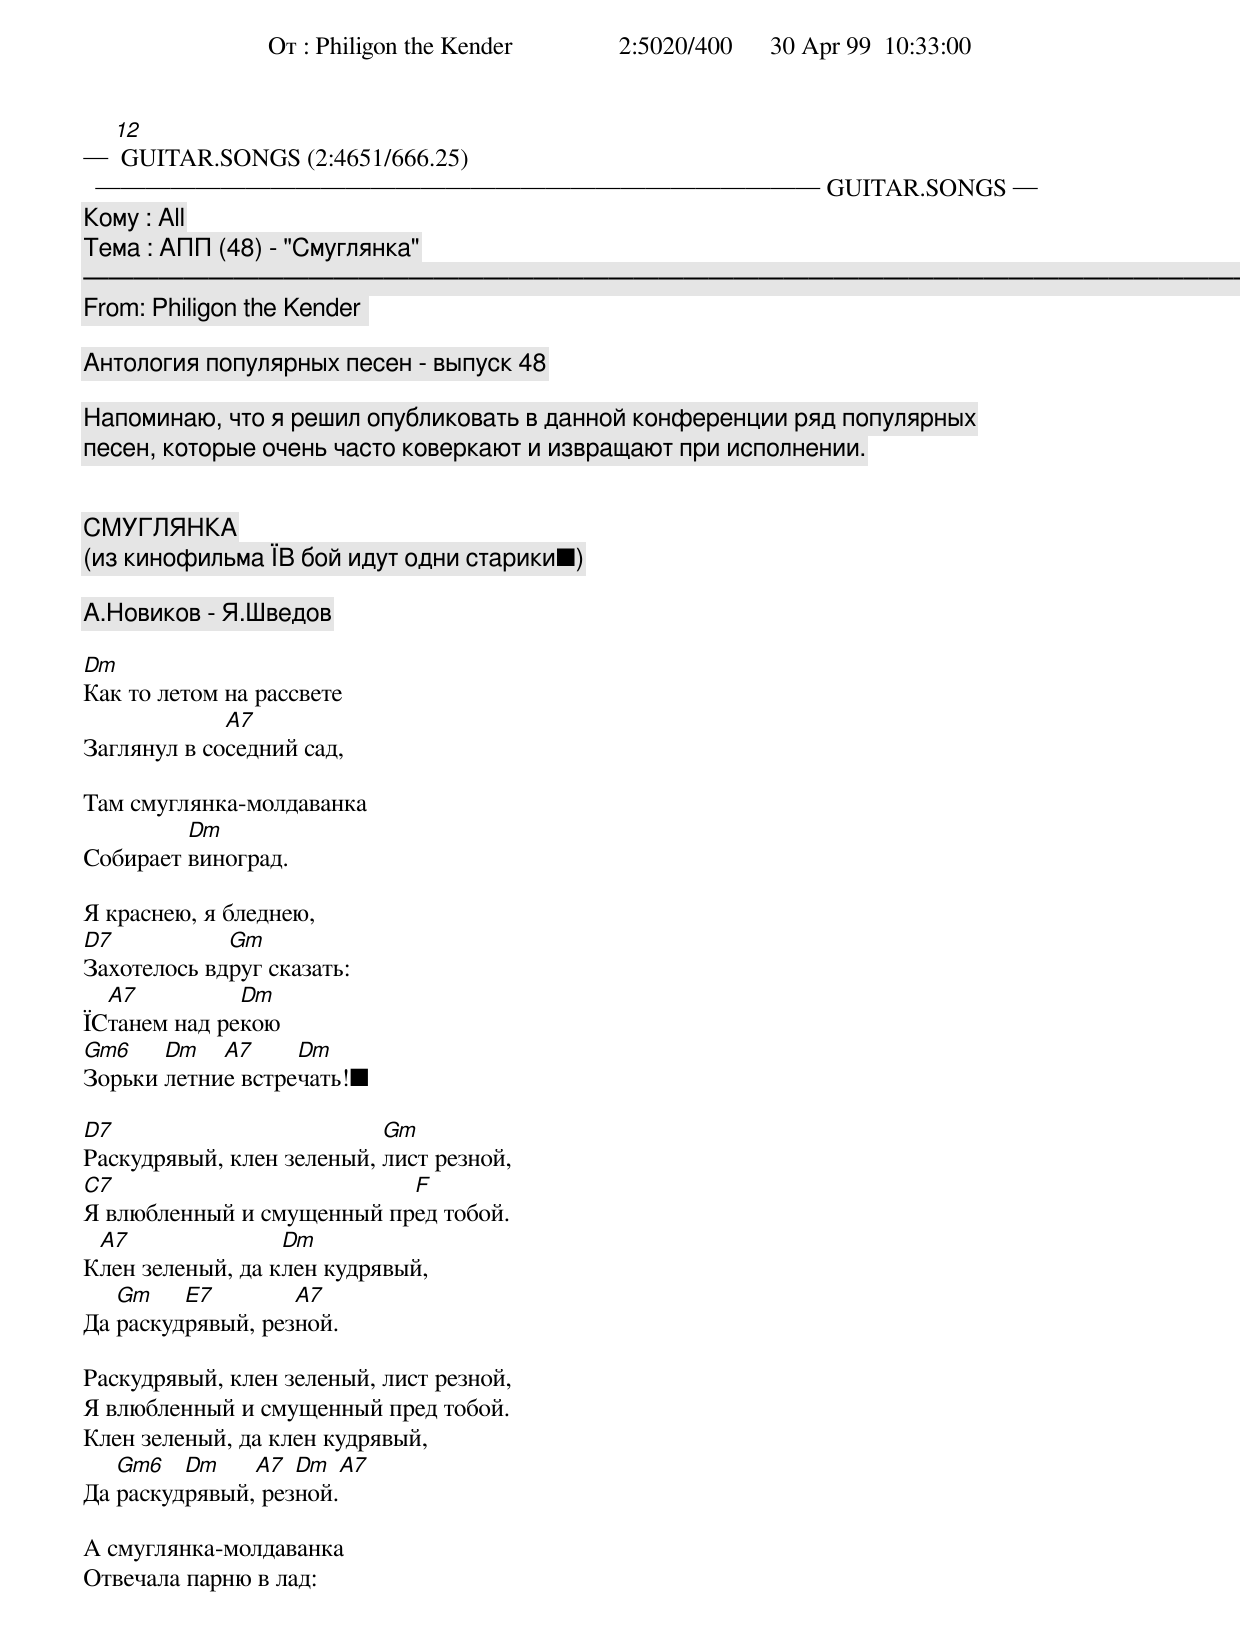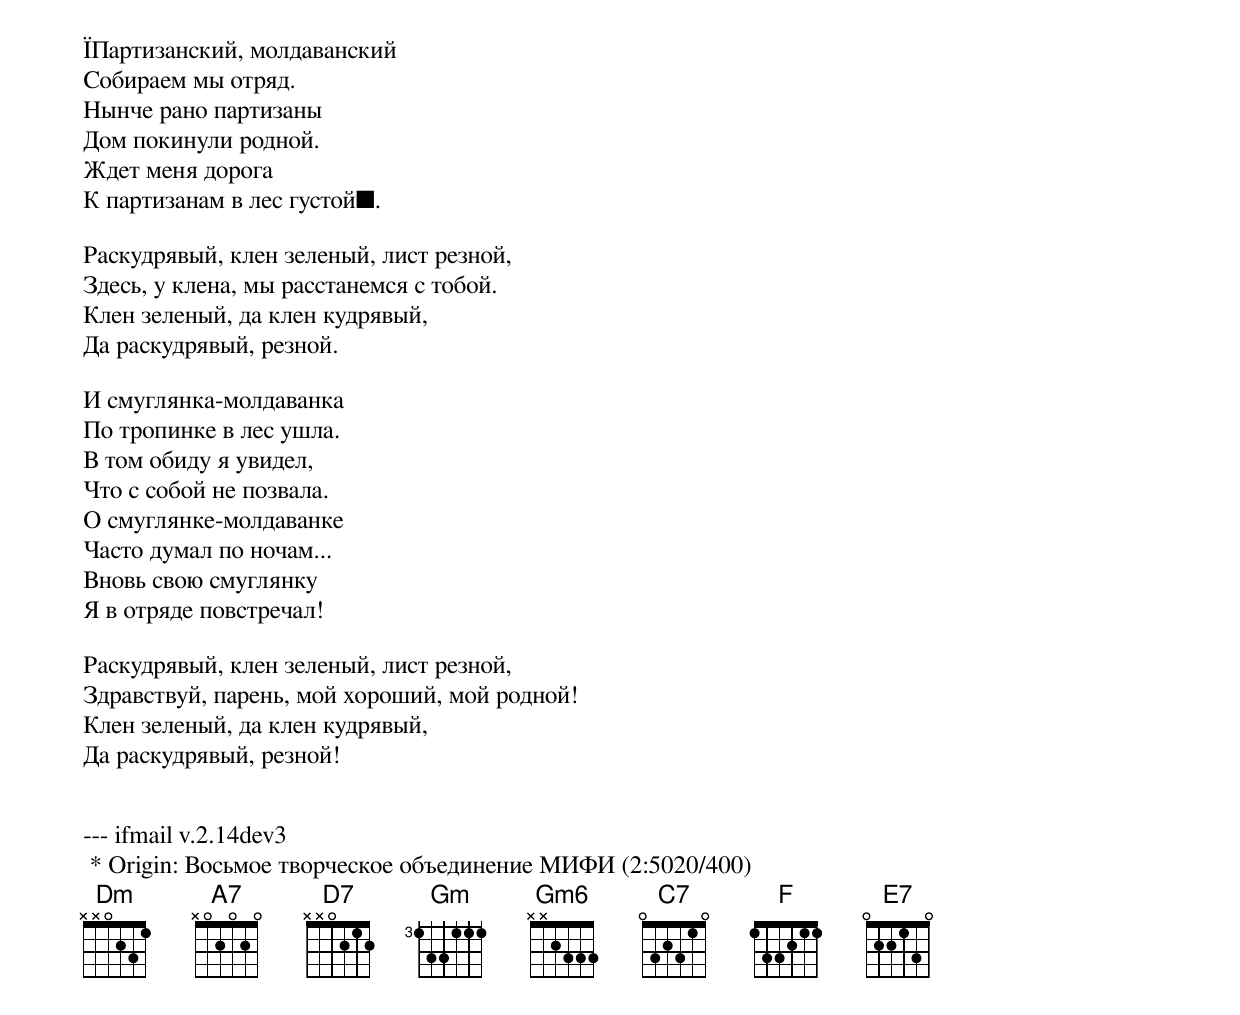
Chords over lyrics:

─ [12] GUITAR.SONGS (2:4651/666.25) ───────────────────────────── GUITAR.SONGS ─
   От : Philigon the Kender                 2:5020/400      30 Apr 99  10:33:00
 Кому : All
 Тема : АПП (48) - "Смуглянка"
────────────────────────────────────────────────────────────────────────────────
From: Philigon the Kender <philigon@master.elserv.msk.su>

Антология популярных песен - выпуск 48

Hапоминаю, что я решил опубликовать в данной конференции ряд популярных
песен, которые очень часто коверкают и извращают при исполнении.


СМУГЛЯHКА
(из кинофильма ЇВ бой идут одни старики■)

А.Hовиков - Я.Шведов

Dm
Как то летом на рассвете
             A7
Заглянул в соседний сад,

Там смуглянка-молдаванка
         Dm
Собирает виноград.

Я краснею, я бледнею,
D7           Gm
Захотелось вдруг сказать:
  A7          Dm
ЇСтанем над рекою
Gm6    Dm   A7     Dm
Зорьки летние встречать!■

D7                         Gm
Раскудрявый, клен зеленый, лист резной,
C7                         F
Я влюбленный и смущенный пред тобой.
 A7               Dm
Клен зеленый, да клен кудрявый,
   Gm    E7        A7
Да раскудрявый, резной.

Раскудрявый, клен зеленый, лист резной,
Я влюбленный и смущенный пред тобой.
Клен зеленый, да клен кудрявый,
   Gm6   Dm    A7  Dm   A7
Да раскудрявый, резной.

А смуглянка-молдаванка
Отвечала парню в лад:
ЇПартизанский, молдаванский
Собираем мы отряд.
Hынче рано партизаны
Дом покинули родной.
Ждет меня дорога
К партизанам в лес густой■.

Раскудрявый, клен зеленый, лист резной,
Здесь, у клена, мы расстанемся с тобой.
Клен зеленый, да клен кудрявый,
Да раскудрявый, резной.

И смуглянка-молдаванка
По тропинке в лес ушла.
В том обиду я увидел,
Что с собой не позвала.
О смуглянке-молдаванке
Часто думал по ночам...
Вновь свою смуглянку
Я в отряде повстречал!

Раскудрявый, клен зеленый, лист резной,
Здравствуй, парень, мой хороший, мой родной!
Клен зеленый, да клен кудрявый,
Да раскудрявый, резной!


--- ifmail v.2.14dev3
 * Origin: Восьмое творческое объединение МИФИ (2:5020/400)
